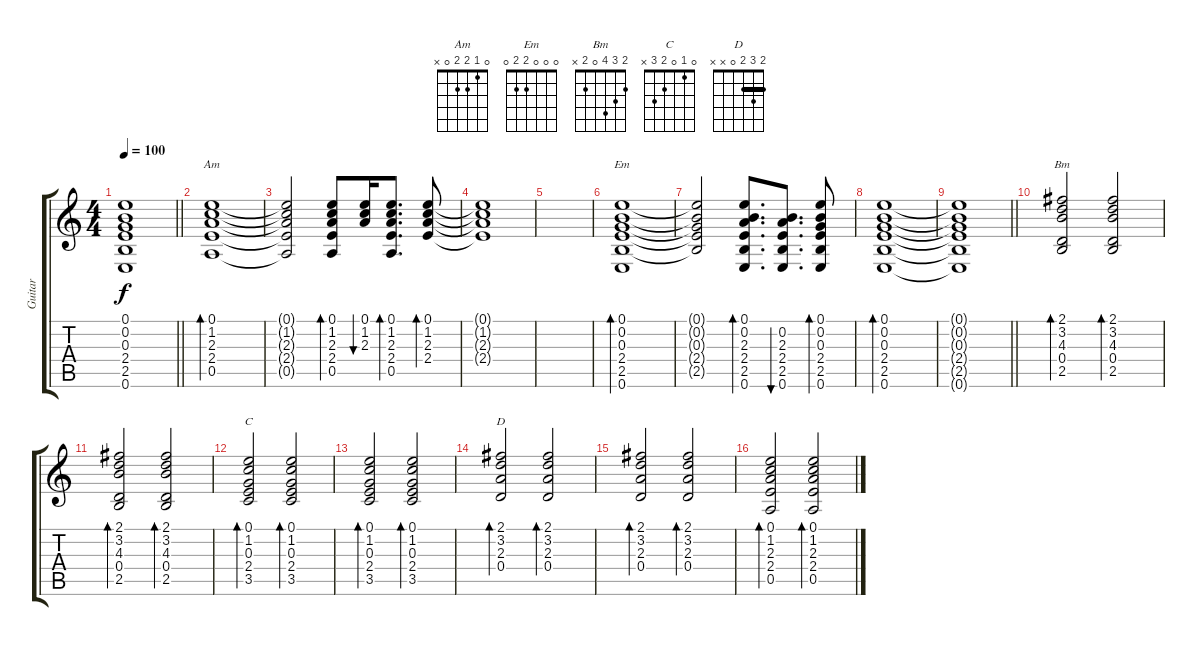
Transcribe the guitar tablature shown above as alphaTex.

\track ("Guitar" "Guitar") {instrument electricguitarmuted}
\staff {score tabs}
\tuning (E4 B3 G3 D3 A2 E2) {hide}
\chord ("Am" 0 1 2 2 0 x)
\chord ("Em" 0 0 0 2 2 0)
\chord ("Bm" 2 3 4 0 2 x)
\chord ("C" 0 1 0 2 3 x)
\chord ("D" 2 3 2 0 x x) {barre 2}
\ts (4 4)
\tempo 100
\clef g2
\barLineRight lightlight
\ks c
(0.1{t} 0.2{t} 0.3{t} 2.4{t} 2.5{t} 0.6{t}).1{dy f} |
(0.1 1.2 2.3 2.4 0.5).1{bd 120 ch "Am"} |
(0.1{t} 1.2{t} 2.3{t} 2.4{t} 0.5{t}).2 (0.1 1.2 2.3 2.4 0.5).8{bd 60} (0.1 1.2 2.3).16{bu 60} (0.1 1.2 2.3 2.4 0.5).8{d bd 60} (0.1 1.2 2.3 2.4).8{bd 60} |
(0.1{t} 1.2{t} 2.3{t} 2.4{t}).1 |
|
(0.1 0.2 0.3 2.4 2.5 0.6).1{bd 120 ch "Em"} |
(0.1{t} 0.2{t} 0.3{t} 2.4{t} 2.5{t}).2 (0.1 0.2 2.3 2.4 2.5 0.6).8{d bd 120} (0.2 2.3 2.4 2.5 0.6).8{d bu 120} (0.1 0.2 0.3 2.4 2.5 0.6).8{bd 120} |
(0.1 0.2 0.3 2.4 2.5 0.6).1{bd 120} |
\barLineRight lightlight
(0.1{t} 0.2{t} 0.3{t} 2.4{t} 2.5{t} 0.6{t}).1 |
(2.1 3.2 4.3 0.4 2.5).2{bd 120 ch "Bm" volume 12} (2.1 3.2 4.3 0.4 2.5).2{bd 120 volume 10} |
(2.1 3.2 4.3 0.4 2.5).2{bd 120 volume 8} (2.1 3.2 4.3 0.4 2.5).2{bd 120 volume 6} |
(0.1 1.2 0.3 2.4 3.5).2{bd 120 ch "C" volume 12 instrument electricguitarmuted} (0.1 1.2 0.3 2.4 3.5).2{bd 120 volume 10} |
(0.1 1.2 0.3 2.4 3.5).2{bd 120 volume 8 instrument electricguitarmuted} (0.1 1.2 0.3 2.4 3.5).2{bd 120 volume 6} |
(2.1 3.2 2.3 0.4).2{bd 120 ch "D" volume 12 instrument electricguitarmuted} (2.1 3.2 2.3 0.4).2{bd 120 volume 10} |
(2.1 3.2 2.3 0.4).2{bd 120 volume 8 instrument electricguitarmuted} (2.1 3.2 2.3 0.4).2{bd 120 volume 6} |
(0.1 1.2 2.3 2.4 0.5).2{bd 120 volume 12} (0.1 1.2 2.3 2.4 0.5).2{bd 120 volume 8}
